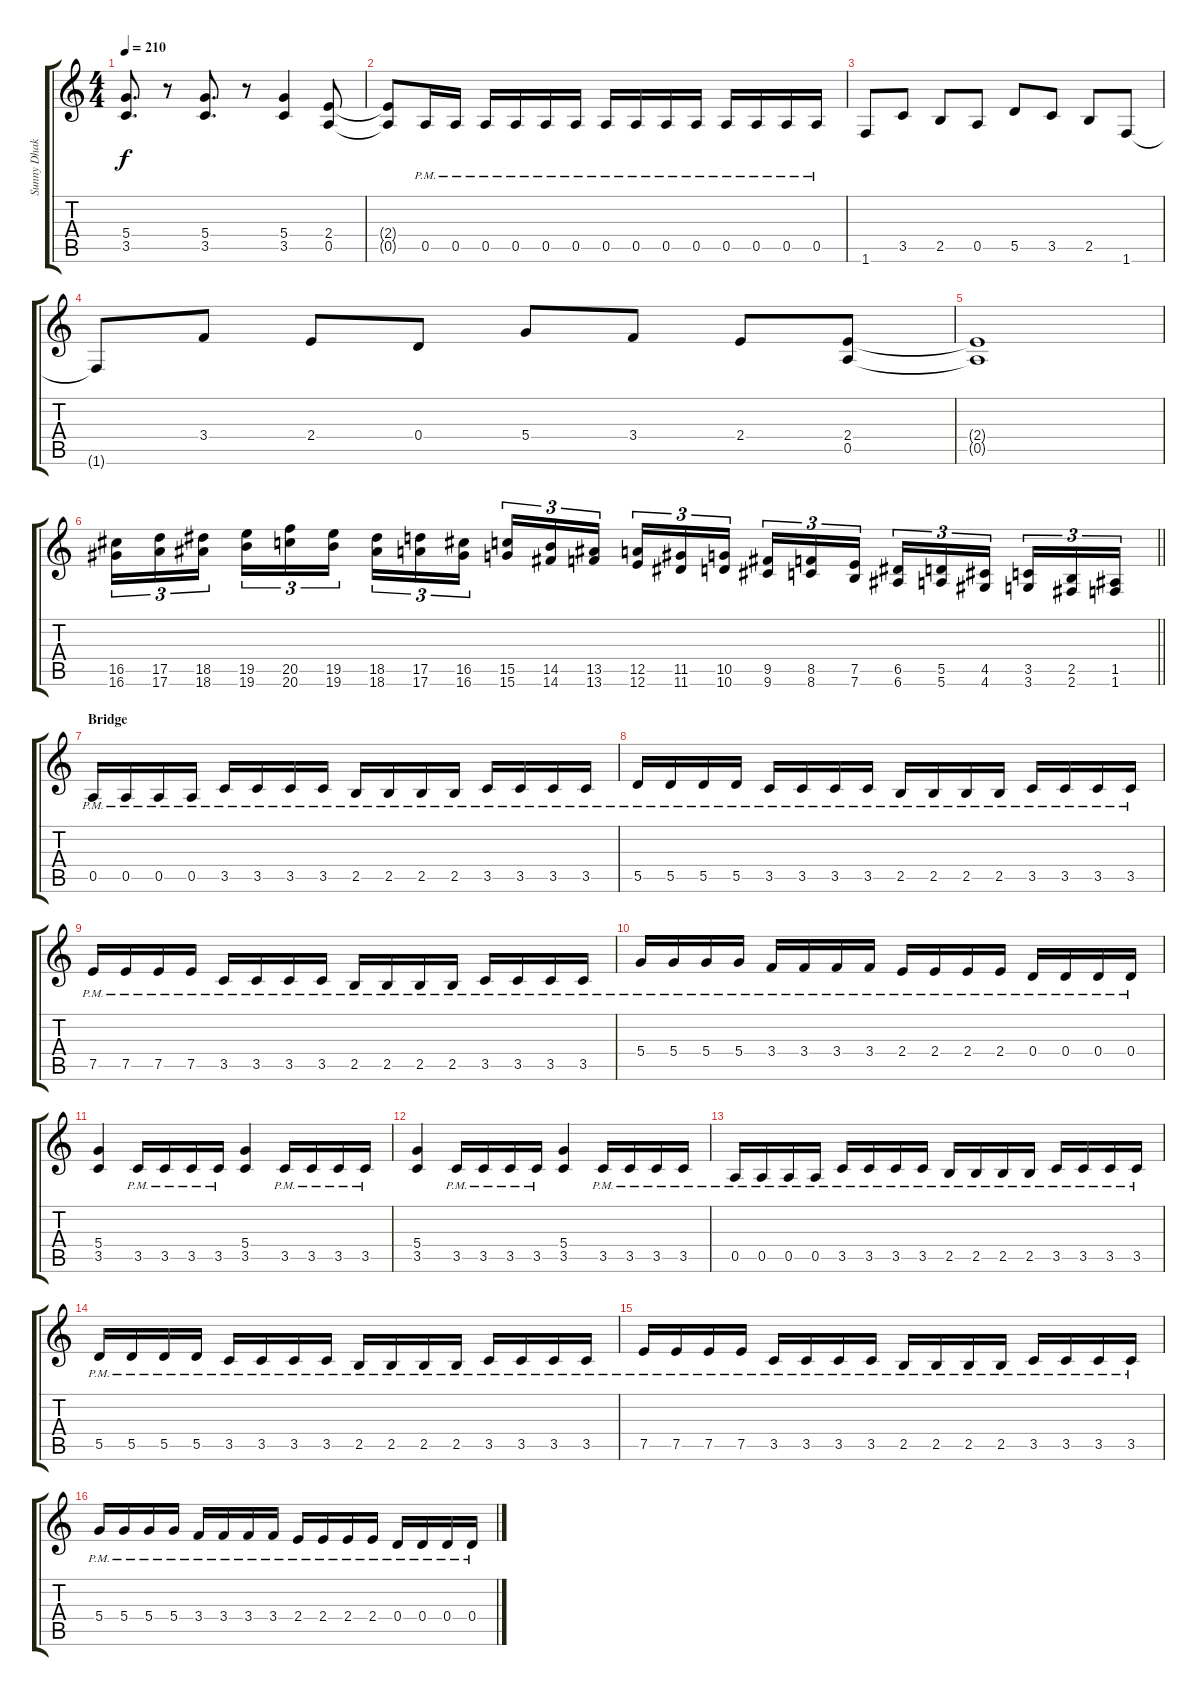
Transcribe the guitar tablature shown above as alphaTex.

\track ("Sunny Dhak" "Sunny Dhak") {instrument distortionguitar}
\staff {score tabs}
\tuning (E4 B3 G3 D3 A2 E2) {hide}
\ts (4 4)
\tempo 210
\clef g2
\ks c
(5.4 3.5).8{d dy f} r.8 (5.4 3.5).8{d} r.8 (5.4 3.5).4 (2.4 0.5).8 |
(2.4{t} 0.5{t}).8 0.5{pm}.16 0.5{pm}.16 0.5{pm}.16 0.5{pm}.16 0.5{pm}.16 0.5{pm}.16 0.5{pm}.16 0.5{pm}.16 0.5{pm}.16 0.5{pm}.16 0.5{pm}.16 0.5{pm}.16 0.5{pm}.16 0.5{pm}.16 |
1.6.8 3.5.8 2.5.8 0.5.8 5.5.8 3.5.8 2.5.8 1.6.8 |
1.6{t}.8 3.4.8 2.4.8 0.4.8 5.4.8 3.4.8 2.4.8 (2.4 0.5).8 |
(2.4{t} 0.5{t}).1 |
\barLineRight lightlight
(16.5 16.6).16{tu (3 2)} (17.5 17.6).16{tu (3 2)} (18.5 18.6).16{tu (3 2) beam splitsecondary} (19.5 19.6).16{tu (3 2)} (20.5 20.6).16{tu (3 2)} (19.5 19.6).16{tu (3 2)} (18.5 18.6).16{tu (3 2)} (17.5 17.6).16{tu (3 2)} (16.5 16.6).16{tu (3 2) beam splitsecondary} (15.5 15.6).16{tu (3 2)} (14.5 14.6).16{tu (3 2)} (13.5 13.6).16{tu (3 2)} (12.5 12.6).16{tu (3 2)} (11.5 11.6).16{tu (3 2)} (10.5 10.6).16{tu (3 2) beam splitsecondary} (9.5 9.6).16{tu (3 2)} (8.5 8.6).16{tu (3 2)} (7.5 7.6).16{tu (3 2)} (6.5 6.6).16{tu (3 2)} (5.5 5.6).16{tu (3 2)} (4.5 4.6).16{tu (3 2) beam splitsecondary} (3.5 3.6).16{tu (3 2)} (2.5 2.6).16{tu (3 2)} (1.5 1.6).16{tu (3 2)} |
\section ("" "Bridge")
0.5{pm}.16 0.5{pm}.16 0.5{pm}.16 0.5{pm}.16 3.5{pm}.16 3.5{pm}.16 3.5{pm}.16 3.5{pm}.16 2.5{pm}.16 2.5{pm}.16 2.5{pm}.16 2.5{pm}.16 3.5{pm}.16 3.5{pm}.16 3.5{pm}.16 3.5{pm}.16 |
5.5{pm}.16 5.5{pm}.16 5.5{pm}.16 5.5{pm}.16 3.5{pm}.16 3.5{pm}.16 3.5{pm}.16 3.5{pm}.16 2.5{pm}.16 2.5{pm}.16 2.5{pm}.16 2.5{pm}.16 3.5{pm}.16 3.5{pm}.16 3.5{pm}.16 3.5{pm}.16 |
7.5{pm}.16 7.5{pm}.16 7.5{pm}.16 7.5{pm}.16 3.5{pm}.16 3.5{pm}.16 3.5{pm}.16 3.5{pm}.16 2.5{pm}.16 2.5{pm}.16 2.5{pm}.16 2.5{pm}.16 3.5{pm}.16 3.5{pm}.16 3.5{pm}.16 3.5{pm}.16 |
5.4{pm}.16 5.4{pm}.16 5.4{pm}.16 5.4{pm}.16 3.4{pm}.16 3.4{pm}.16 3.4{pm}.16 3.4{pm}.16 2.4{pm}.16 2.4{pm}.16 2.4{pm}.16 2.4{pm}.16 0.4{pm}.16 0.4{pm}.16 0.4{pm}.16 0.4{pm}.16 |
(5.4 3.5).4 3.5{pm}.16 3.5{pm}.16 3.5{pm}.16 3.5{pm}.16 (5.4 3.5).4 3.5{pm}.16 3.5{pm}.16 3.5{pm}.16 3.5{pm}.16 |
(5.4 3.5).4 3.5{pm}.16 3.5{pm}.16 3.5{pm}.16 3.5{pm}.16 (5.4 3.5).4 3.5{pm}.16 3.5{pm}.16 3.5{pm}.16 3.5{pm}.16 |
0.5{pm}.16 0.5{pm}.16 0.5{pm}.16 0.5{pm}.16 3.5{pm}.16 3.5{pm}.16 3.5{pm}.16 3.5{pm}.16 2.5{pm}.16 2.5{pm}.16 2.5{pm}.16 2.5{pm}.16 3.5{pm}.16 3.5{pm}.16 3.5{pm}.16 3.5{pm}.16 |
5.5{pm}.16 5.5{pm}.16 5.5{pm}.16 5.5{pm}.16 3.5{pm}.16 3.5{pm}.16 3.5{pm}.16 3.5{pm}.16 2.5{pm}.16 2.5{pm}.16 2.5{pm}.16 2.5{pm}.16 3.5{pm}.16 3.5{pm}.16 3.5{pm}.16 3.5{pm}.16 |
7.5{pm}.16 7.5{pm}.16 7.5{pm}.16 7.5{pm}.16 3.5{pm}.16 3.5{pm}.16 3.5{pm}.16 3.5{pm}.16 2.5{pm}.16 2.5{pm}.16 2.5{pm}.16 2.5{pm}.16 3.5{pm}.16 3.5{pm}.16 3.5{pm}.16 3.5{pm}.16 |
5.4{pm}.16 5.4{pm}.16 5.4{pm}.16 5.4{pm}.16 3.4{pm}.16 3.4{pm}.16 3.4{pm}.16 3.4{pm}.16 2.4{pm}.16 2.4{pm}.16 2.4{pm}.16 2.4{pm}.16 0.4{pm}.16 0.4{pm}.16 0.4{pm}.16 0.4{pm}.16
